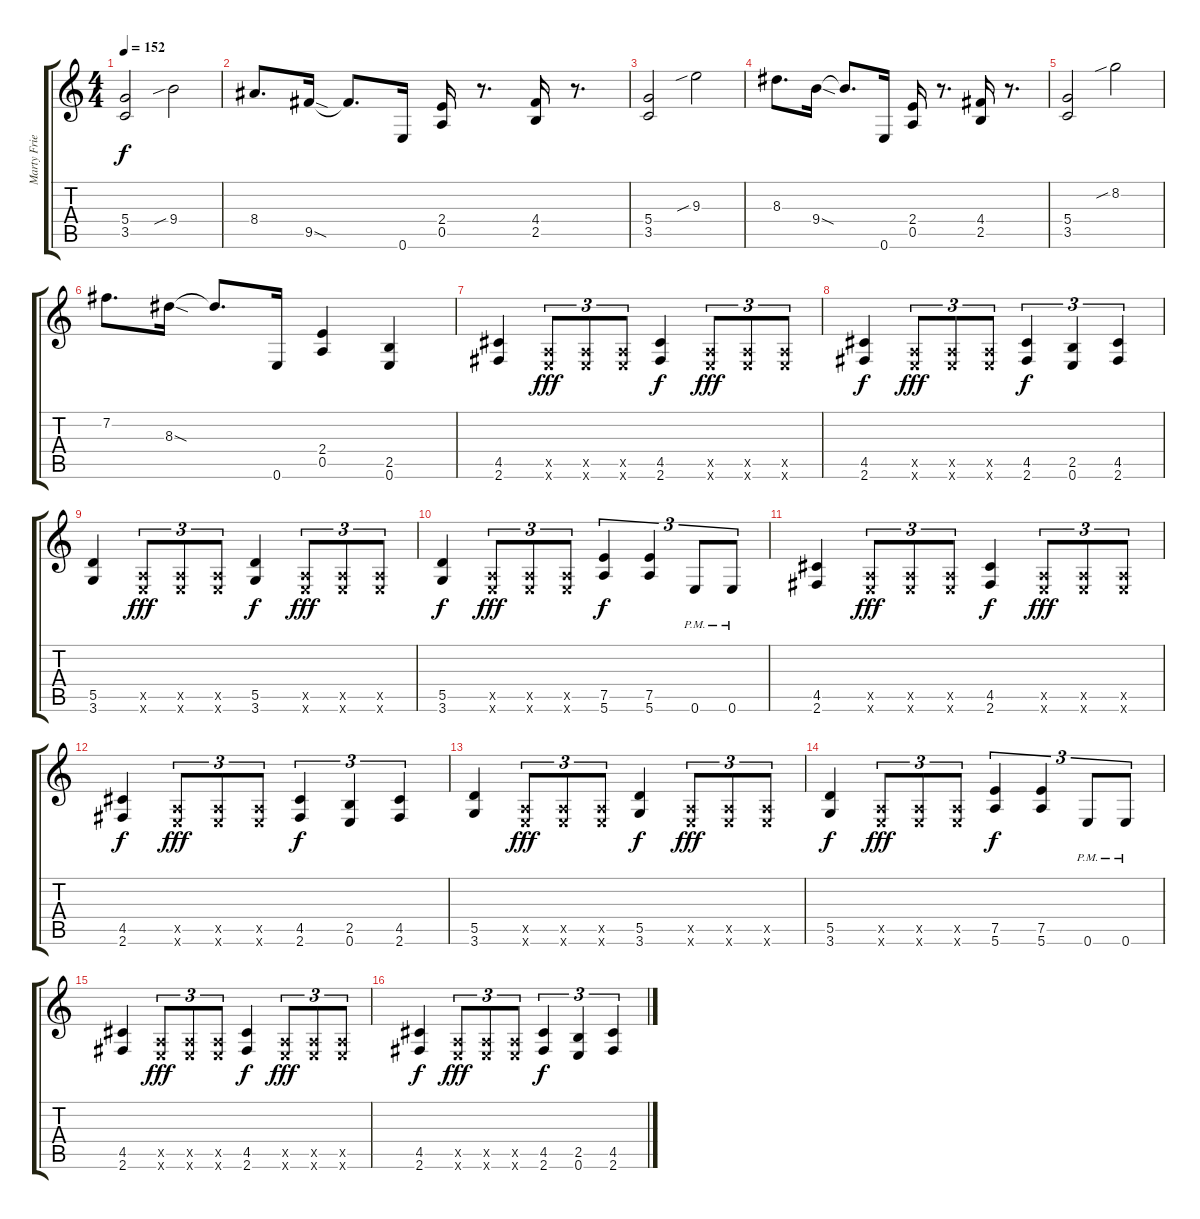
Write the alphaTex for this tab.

\track ("Marty Friedman" "Marty Frie") {instrument distortionguitar}
\staff {score tabs}
\tuning (E4 B3 G3 D3 A2 E2) {hide}
\ts (4 4)
\tempo 152
\clef g2
\ks c
(5.4 3.5).2{dy f} 9.4{sib}.2 |
8.4.8{d} 9.5{sod}.16 9.5{t}.8{d} 0.6.16 (2.4 0.5).16 r.8{d} (4.4 2.5).16 r.8{d} |
(5.4 3.5).2 9.3{sib}.2 |
8.3.8{d} 9.4{sod}.16 9.4{t}.8{d} 0.6.16 (2.4 0.5).16 r.8{d} (4.4 2.5).16 r.8{d} |
(5.4 3.5).2 8.2{sib}.2 |
7.2.8{d} 8.3{sod}.16 8.3{t}.8{d} 0.6.16 (2.4 0.5).4 (2.5 0.6).4 |
(4.5 2.6).4 (0.5{x} 0.6{x}).8{tu (3 2) dy fff} (0.5{x} 0.6{x}).8{tu (3 2)} (0.5{x} 0.6{x}).8{tu (3 2)} (4.5 2.6).4{dy f} (0.5{x} 0.6{x}).8{tu (3 2) dy fff} (0.5{x} 0.6{x}).8{tu (3 2)} (0.5{x} 0.6{x}).8{tu (3 2)} |
(4.5 2.6).4{dy f} (0.5{x} 0.6{x}).8{tu (3 2) dy fff} (0.5{x} 0.6{x}).8{tu (3 2)} (0.5{x} 0.6{x}).8{tu (3 2)} (4.5 2.6).4{tu (3 2) dy f} (2.5 0.6).4{tu (3 2)} (4.5 2.6).4{tu (3 2)} |
(5.5 3.6).4 (0.5{x} 0.6{x}).8{tu (3 2) dy fff} (0.5{x} 0.6{x}).8{tu (3 2)} (0.5{x} 0.6{x}).8{tu (3 2)} (5.5 3.6).4{dy f} (0.5{x} 0.6{x}).8{tu (3 2) dy fff} (0.5{x} 0.6{x}).8{tu (3 2)} (0.5{x} 0.6{x}).8{tu (3 2)} |
(5.5 3.6).4{dy f} (0.5{x} 0.6{x}).8{tu (3 2) dy fff} (0.5{x} 0.6{x}).8{tu (3 2)} (0.5{x} 0.6{x}).8{tu (3 2)} (7.5 5.6).4{tu (3 2) dy f} (7.5 5.6).4{tu (3 2)} 0.6{pm}.8{tu (3 2)} 0.6{pm}.8{tu (3 2)} |
(4.5 2.6).4 (0.5{x} 0.6{x}).8{tu (3 2) dy fff} (0.5{x} 0.6{x}).8{tu (3 2)} (0.5{x} 0.6{x}).8{tu (3 2)} (4.5 2.6).4{dy f} (0.5{x} 0.6{x}).8{tu (3 2) dy fff} (0.5{x} 0.6{x}).8{tu (3 2)} (0.5{x} 0.6{x}).8{tu (3 2)} |
(4.5 2.6).4{dy f} (0.5{x} 0.6{x}).8{tu (3 2) dy fff} (0.5{x} 0.6{x}).8{tu (3 2)} (0.5{x} 0.6{x}).8{tu (3 2)} (4.5 2.6).4{tu (3 2) dy f} (2.5 0.6).4{tu (3 2)} (4.5 2.6).4{tu (3 2)} |
(5.5 3.6).4 (0.5{x} 0.6{x}).8{tu (3 2) dy fff} (0.5{x} 0.6{x}).8{tu (3 2)} (0.5{x} 0.6{x}).8{tu (3 2)} (5.5 3.6).4{dy f} (0.5{x} 0.6{x}).8{tu (3 2) dy fff} (0.5{x} 0.6{x}).8{tu (3 2)} (0.5{x} 0.6{x}).8{tu (3 2)} |
(5.5 3.6).4{dy f} (0.5{x} 0.6{x}).8{tu (3 2) dy fff} (0.5{x} 0.6{x}).8{tu (3 2)} (0.5{x} 0.6{x}).8{tu (3 2)} (7.5 5.6).4{tu (3 2) dy f} (7.5 5.6).4{tu (3 2)} 0.6{pm}.8{tu (3 2)} 0.6{pm}.8{tu (3 2)} |
(4.5 2.6).4 (0.5{x} 0.6{x}).8{tu (3 2) dy fff} (0.5{x} 0.6{x}).8{tu (3 2)} (0.5{x} 0.6{x}).8{tu (3 2)} (4.5 2.6).4{dy f} (0.5{x} 0.6{x}).8{tu (3 2) dy fff} (0.5{x} 0.6{x}).8{tu (3 2)} (0.5{x} 0.6{x}).8{tu (3 2)} |
(4.5 2.6).4{dy f} (0.5{x} 0.6{x}).8{tu (3 2) dy fff} (0.5{x} 0.6{x}).8{tu (3 2)} (0.5{x} 0.6{x}).8{tu (3 2)} (4.5 2.6).4{tu (3 2) dy f} (2.5 0.6).4{tu (3 2)} (4.5 2.6).4{tu (3 2)}
